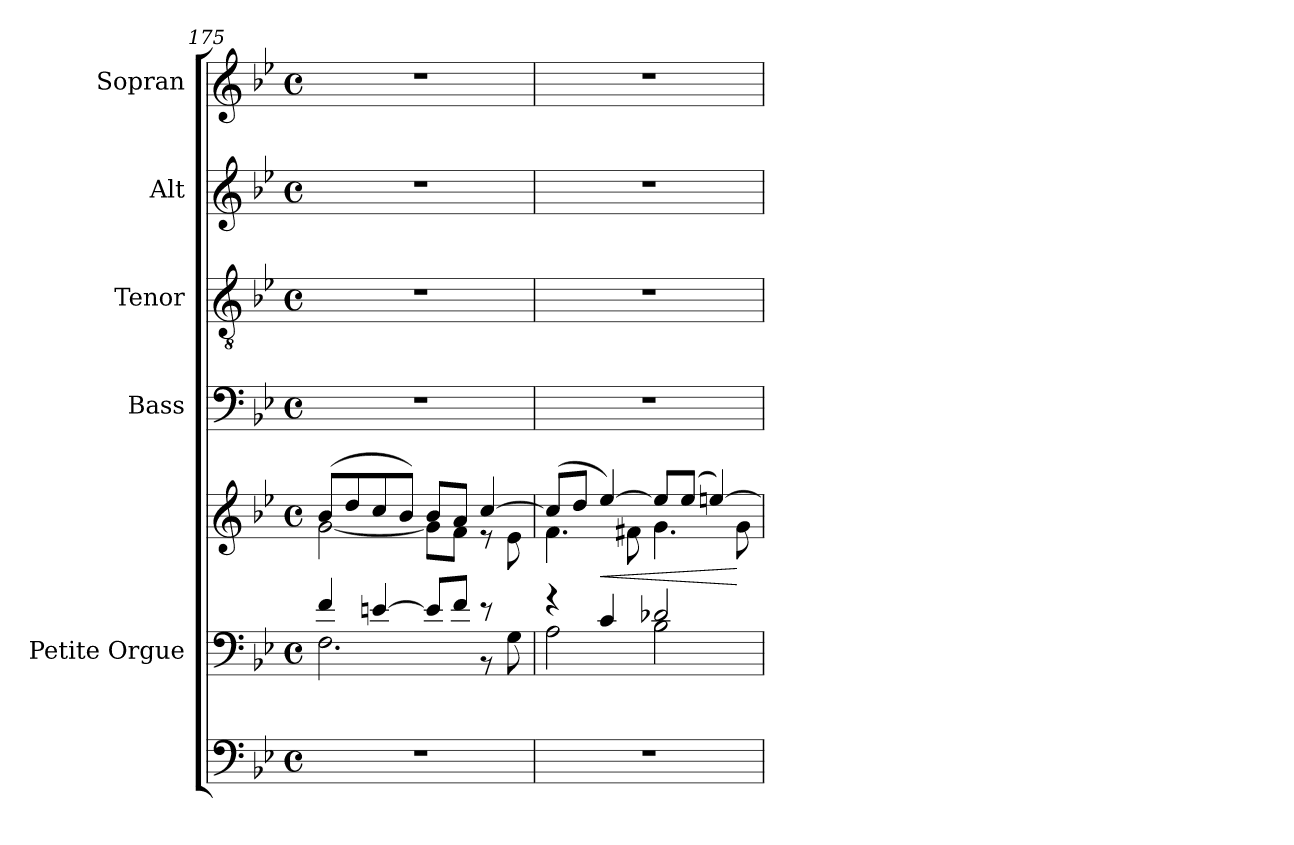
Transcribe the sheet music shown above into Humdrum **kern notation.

**kern	**kern	**kern	**dynam	**kern	**kern	**kern	**kern
*part6	*part5	*part5	*part5	*part4	*part3	*part2	*part1
*staff7	*staff6	*staff5	*staff5/6	*staff4	*staff3	*staff2	*staff1
*	*I"Petite Orgue	*	*	*I"Bass	*I"Tenor	*I"Alt	*I"Sopran
*	*I'Org. 1	*	*	*I'B.	*I'T.	*I'A.	*I'S.
*clefF4	*clefF4	*clefG2	*	*clefF4	*clefGv2	*clefG2	*clefG2
*k[b-e-]	*k[b-e-]	*k[b-e-]	*	*k[b-e-]	*k[b-e-]	*k[b-e-]	*k[b-e-]
*B-:	*B-:	*B-:	*	*B-:	*B-:	*B-:	*B-:
*M4/4	*M4/4	*M4/4	*	*M4/4	*M4/4	*M4/4	*M4/4
*met(c)	*met(c)	*met(c)	*	*met(c)	*met(c)	*met(c)	*met(c)
=175	=175	=175	=175	=175	=175	=175	=175
*	*^	*^	*	*	*	*	*
1r	4f/	2.F\	(>8b-/L	[<2g\	.	1r	1r	1r	1r
.	.	.	8dd/	.	.	.	.	.	.
.	[>4en/	.	8cc/	.	.	.	.	.	.
.	.	.	8b-/J)	.	.	.	.	.	.
.	8e/L]	.	8b-/L	8g\L]	.	.	.	.	.
.	8f/J	.	8a/J	8f\J	.	.	.	.	.
.	8r	8r	[>4cc/	8rd	.	.	.	.	.
.	8ryy	8G\	.	8e-\	.	.	.	.	.
=176	=176	=176	=176	=176	=176	=176	=176	=176	=176
1r	4rf	2A\	(>8cc/L]	4.f\	.	1r	1r	1r	1r
.	.	.	8dd/J	.	.	.	.	.	.
!	!	!	!	!	!LO:HP:b	!	!	!	!
.	4c/	.	[>4ee-/)	.	<	.	.	.	.
.	.	.	.	8f#X\	.	.	.	.	.
.	2d-X/	2B-\	8ee-/L]	4.g\	.	.	.	.	.
.	.	.	(8ee-/J	.	.	.	.	.	.
.	.	.	[>4een/)	.	.	.	.	.	.
.	.	.	.	8g\	[	.	.	.	.
*	*v	*v	*	*	*	*	*	*	*
*	*	*v	*v	*	*	*	*	*
=	=	=	=	=	=	=	=
*-	*-	*-	*-	*-	*-	*-	*-
